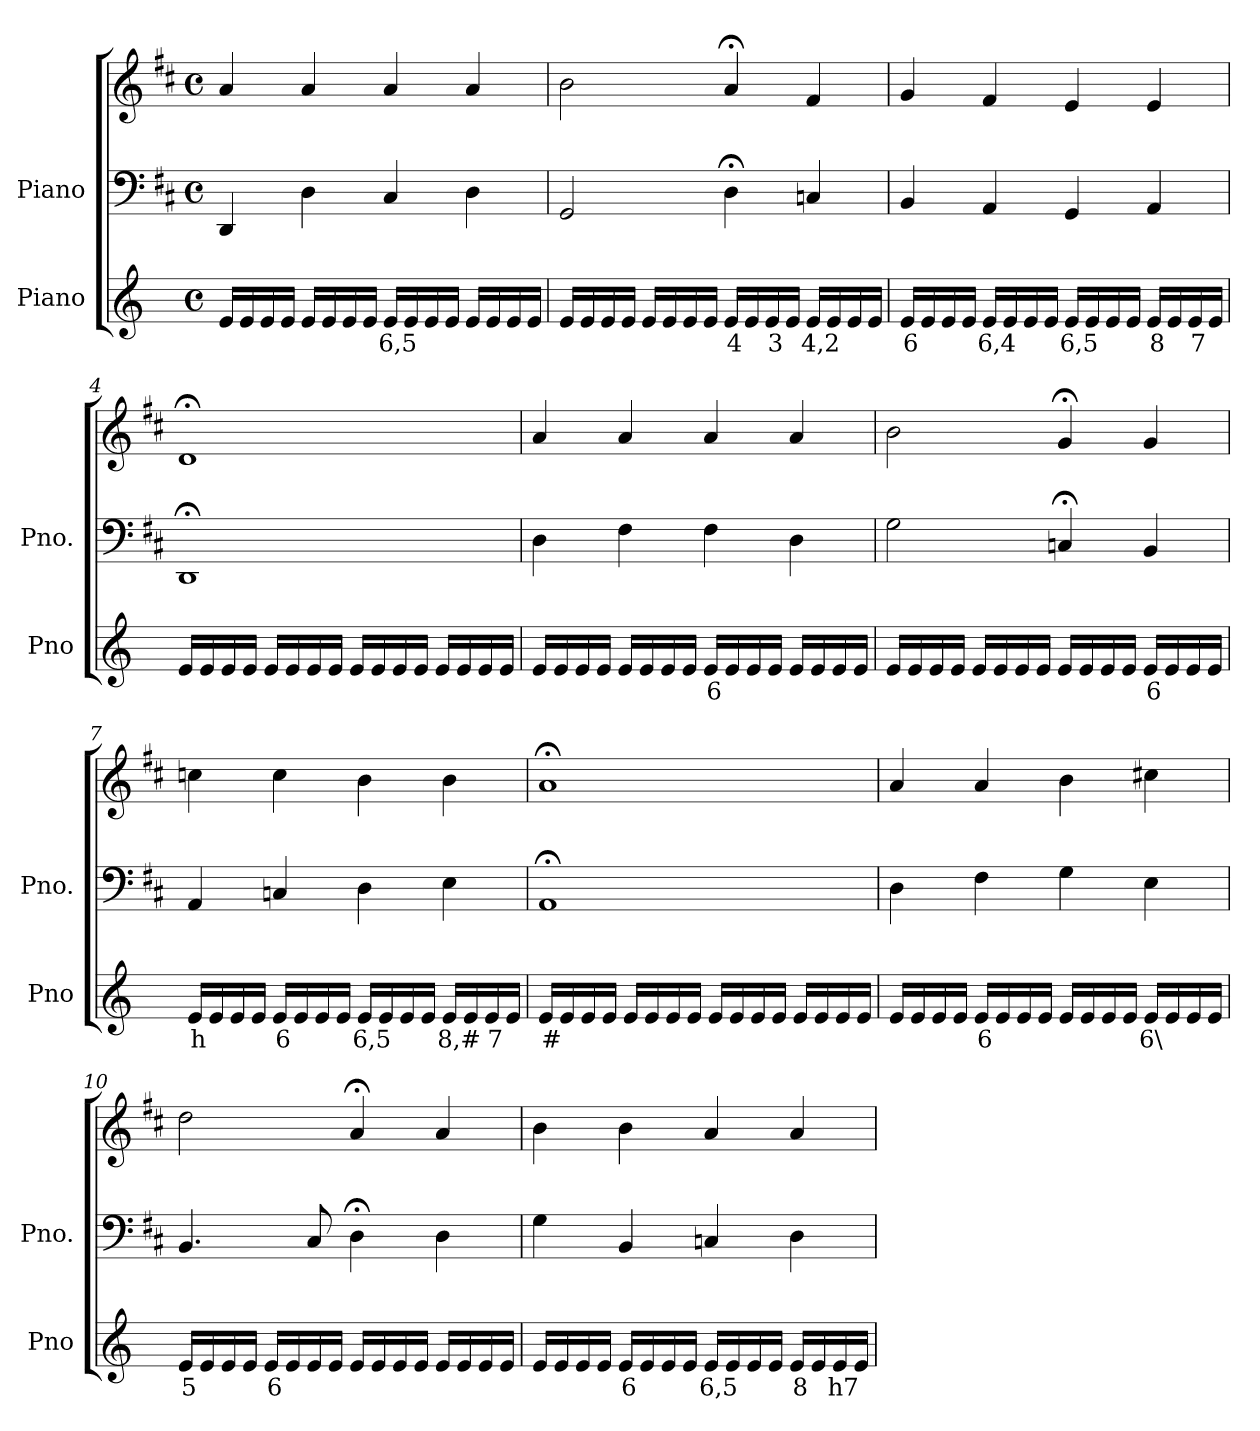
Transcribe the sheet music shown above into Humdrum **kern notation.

**kern	**text	**kern	**kern
*part2	*part2	*part1	*part1
*staff3	*staff3	*staff2	*staff1
*I"Piano	*	*I"Piano	*
*I'Pno	*	*I'Pno.	*
*clefG2	*	*clefF4	*clefG2
*k[]	*	*k[f#c#]	*k[f#c#]
*M4/4	*	*M4/4	*M4/4
*met(c)	*	*met(c)	*met(c)
=1	=1	=1	=1
16e/LL	.	4DD/	4a/
16e/	.	.	.
16e/	.	.	.
16e/JJ	.	.	.
16e/LL	.	4D\	4a/
16e/	.	.	.
16e/	.	.	.
16e/JJ	.	.	.
!	!LO:LY:b	!	!
16e/LL	6,5	4C#/	4a/
16e/	.	.	.
16e/	.	.	.
16e/JJ	.	.	.
16e/LL	.	4D\	4a/
16e/	.	.	.
16e/	.	.	.
16e/JJ	.	.	.
=2	=2	=2	=2
16e/LL	.	2GG/	2b\
16e/	.	.	.
16e/	.	.	.
16e/JJ	.	.	.
16e/LL	.	.	.
16e/	.	.	.
16e/	.	.	.
16e/JJ	.	.	.
!	!LO:LY:b	!	!
16e/LL	4	4D;<\	4a;</
16e/	.	.	.
!	!LO:LY:b	!	!
16e/	3	.	.
16e/JJ	.	.	.
!	!LO:LY:b	!	!
16e/LL	4,2	4Cn/	4f#/
16e/	.	.	.
16e/	.	.	.
16e/JJ	.	.	.
=3	=3	=3	=3
!	!LO:LY:b	!	!
16e/LL	6	4BB/	4g/
16e/	.	.	.
16e/	.	.	.
16e/JJ	.	.	.
!	!LO:LY:b	!	!
16e/LL	6,4	4AA/	4f#/
16e/	.	.	.
16e/	.	.	.
16e/JJ	.	.	.
!	!LO:LY:b	!	!
16e/LL	6,5	4GG/	4e/
16e/	.	.	.
16e/	.	.	.
16e/JJ	.	.	.
!	!LO:LY:b	!	!
16e/LL	8	4AA/	4e/
16e/	.	.	.
!	!LO:LY:b	!	!
16e/	7	.	.
16e/JJ	.	.	.
=4	=4	=4	=4
16e/LL	.	1DD;<	1d;<
16e/	.	.	.
16e/	.	.	.
16e/JJ	.	.	.
16e/LL	.	.	.
16e/	.	.	.
16e/	.	.	.
16e/JJ	.	.	.
16e/LL	.	.	.
16e/	.	.	.
16e/	.	.	.
16e/JJ	.	.	.
16e/LL	.	.	.
16e/	.	.	.
16e/	.	.	.
16e/JJ	.	.	.
=5	=5	=5	=5
16e/LL	.	4D\	4a/
16e/	.	.	.
16e/	.	.	.
16e/JJ	.	.	.
16e/LL	.	4F#\	4a/
16e/	.	.	.
16e/	.	.	.
16e/JJ	.	.	.
!	!LO:LY:b	!	!
16e/LL	6	4F#\	4a/
16e/	.	.	.
16e/	.	.	.
16e/JJ	.	.	.
16e/LL	.	4D\	4a/
16e/	.	.	.
16e/	.	.	.
16e/JJ	.	.	.
=6	=6	=6	=6
16e/LL	.	2G\	2b\
16e/	.	.	.
16e/	.	.	.
16e/JJ	.	.	.
16e/LL	.	.	.
16e/	.	.	.
16e/	.	.	.
16e/JJ	.	.	.
16e/LL	.	4Cn;</	4g;</
16e/	.	.	.
16e/	.	.	.
16e/JJ	.	.	.
!	!LO:LY:b	!	!
16e/LL	6	4BB/	4g/
16e/	.	.	.
16e/	.	.	.
16e/JJ	.	.	.
=7	=7	=7	=7
!	!LO:LY:b	!	!
16e/LL	h	4AA/	4ccn\
16e/	.	.	.
16e/	.	.	.
16e/JJ	.	.	.
!	!LO:LY:b	!	!
16e/LL	6	4Cn/	4cc\
16e/	.	.	.
16e/	.	.	.
16e/JJ	.	.	.
!	!LO:LY:b	!	!
16e/LL	6,5	4D\	4b\
16e/	.	.	.
16e/	.	.	.
16e/JJ	.	.	.
!	!LO:LY:b	!	!
16e/LL	8,#	4E\	4b\
16e/	.	.	.
!	!LO:LY:b	!	!
16e/	7	.	.
16e/JJ	.	.	.
=8	=8	=8	=8
!	!LO:LY:b	!	!
16e/LL	#	1AA;<	1a;<
16e/	.	.	.
16e/	.	.	.
16e/JJ	.	.	.
16e/LL	.	.	.
16e/	.	.	.
16e/	.	.	.
16e/JJ	.	.	.
16e/LL	.	.	.
16e/	.	.	.
16e/	.	.	.
16e/JJ	.	.	.
16e/LL	.	.	.
16e/	.	.	.
16e/	.	.	.
16e/JJ	.	.	.
=9	=9	=9	=9
16e/LL	.	4D\	4a/
16e/	.	.	.
16e/	.	.	.
16e/JJ	.	.	.
!	!LO:LY:b	!	!
16e/LL	6	4F#\	4a/
16e/	.	.	.
16e/	.	.	.
16e/JJ	.	.	.
16e/LL	.	4G\	4b\
16e/	.	.	.
16e/	.	.	.
16e/JJ	.	.	.
!	!LO:LY:b	!	!
16e/LL	6\	4E\	4cc#X\
16e/	.	.	.
16e/	.	.	.
16e/JJ	.	.	.
=10	=10	=10	=10
!	!LO:LY:b	!	!
16e/LL	5	4.BB/	2dd\
16e/	.	.	.
16e/	.	.	.
16e/JJ	.	.	.
!	!LO:LY:b	!	!
16e/LL	6	.	.
16e/	.	.	.
16e/	.	8C#/	.
16e/JJ	.	.	.
16e/LL	.	4D;<\	4a;</
16e/	.	.	.
16e/	.	.	.
16e/JJ	.	.	.
16e/LL	.	4D\	4a/
16e/	.	.	.
16e/	.	.	.
16e/JJ	.	.	.
=11	=11	=11	=11
16e/LL	.	4G\	4b\
16e/	.	.	.
16e/	.	.	.
16e/JJ	.	.	.
!	!LO:LY:b	!	!
16e/LL	6	4BB/	4b\
16e/	.	.	.
16e/	.	.	.
16e/JJ	.	.	.
!	!LO:LY:b	!	!
16e/LL	6,5	4Cn/	4a/
16e/	.	.	.
16e/	.	.	.
16e/JJ	.	.	.
!	!LO:LY:b	!	!
16e/LL	8	4D\	4a/
16e/	.	.	.
!	!LO:LY:b	!	!
16e/	h7	.	.
16e/JJ	.	.	.
=	=	=	=
*-	*-	*-	*-
